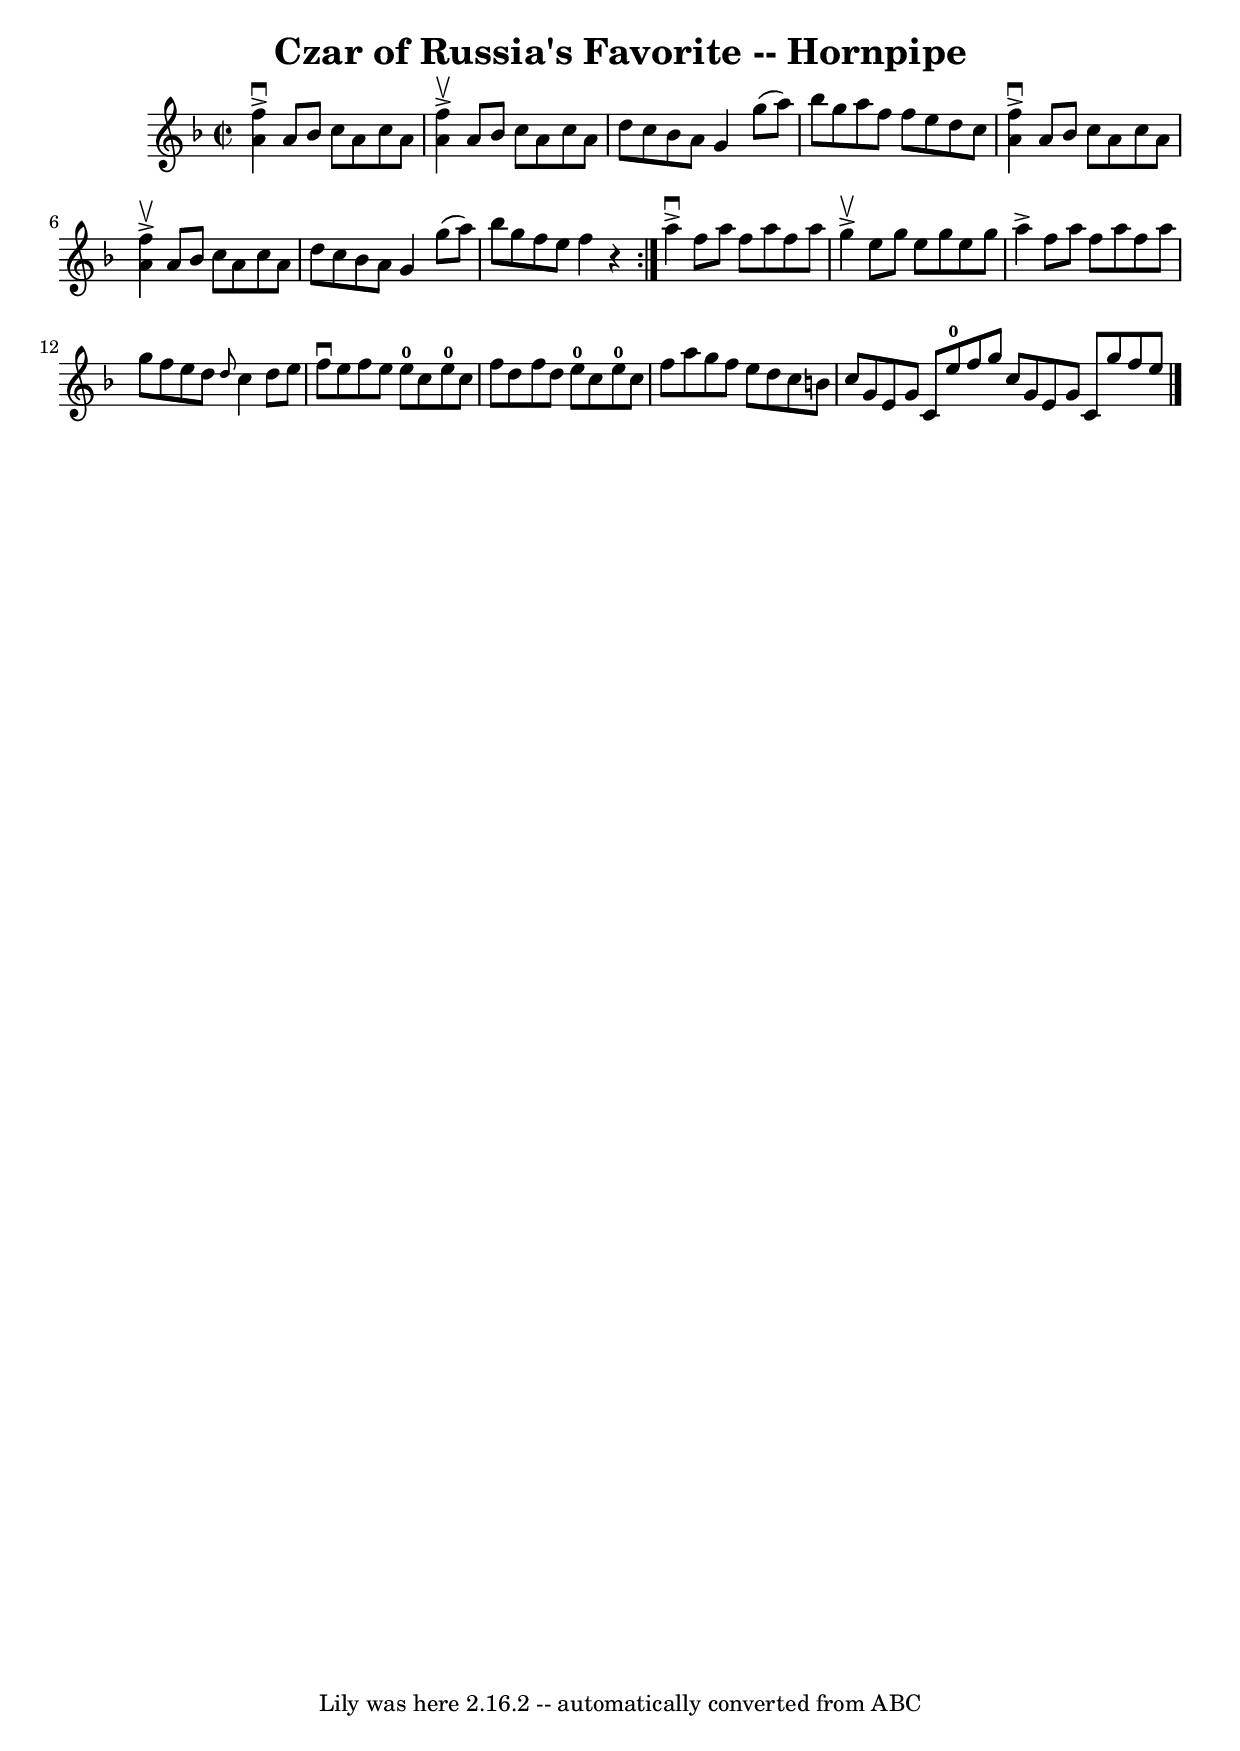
\version "2.16.2"
\include "Mammoth.ily"
\header {
  %% book = "Cole's 1000 Fiddle Tunes"
  crossRefNumber = "1"
  footnotes = ""
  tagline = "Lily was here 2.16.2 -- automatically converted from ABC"
  title = "Czar of Russia's Favorite -- Hornpipe"

}
voicedefault =  {



  \repeat volta 2 {

    \override Staff.TimeSignature #'style = #'C
    \time 2/2 
    \key f \major
   << f''4^\downbow^\accent a'4   >> a'8 bes'8  
    c''8 a'8 c''8 a'8  |
    << f''4^\upbow^\accent a'4   >> 
    a'8 bes'8 c''8 a'8 c''8 a'8  |
    d''8 c''8 bes'8    
    a'8 g'4 g''8 (a''8) |
    bes''8 g''8 a''8 f''8    
    f''8 e''8 d''8 c''8  |
    << f''4^\downbow^\accent a'4   
     >> a'8 bes'8 c''8 a'8 c''8 a'8  |
    << f''4 
       ^\upbow^\accent a'4   >> a'8 bes'8 c''8 a'8 c''8 a'8  |
    
    d''8 c''8 bes'8 a'8 g'4 g''8 (a''8) |
    bes''8    
    g''8 f''8 e''8 f''4    r4 
  } a''4^\downbow^\accent f''8 a''8  
  f''8 a''8 f''8 a''8  |
  g''4^\upbow^\accent e''8 g''8  
  e''8 g''8 e''8 g''8  |
  a''4^\accent f''8 a''8 f''8 
  a''8 f''8 a''8  |
  g''8 f''8 e''8 d''8  \grace {    
    d''8  
  } c''4 d''8 e''8  |
  f''8^\downbow e''8 f''8    
  e''8 e''8-0 c''8 e''8-0 c''8  |
  f''8 d''8 f''8 
  d''8 e''8-0 c''8 e''8-0 c''8  |
  f''8 a''8    
  g''8 f''8 e''8 d''8 c''8 b'8      |
  c''8 g'8 e'8  
  g'8 c'8 e''8-0 f''8 g''8  \bar ":|" c''8 g'8 e'8 g'8 
  c'8 g''8 f''8 e''8  \bar "|."   

}

\score{
  <<

    \context Staff="default"
    {
      \voicedefault 
      
    }

  >>
  \layout {
    
  }
  \midi {
  }

}
